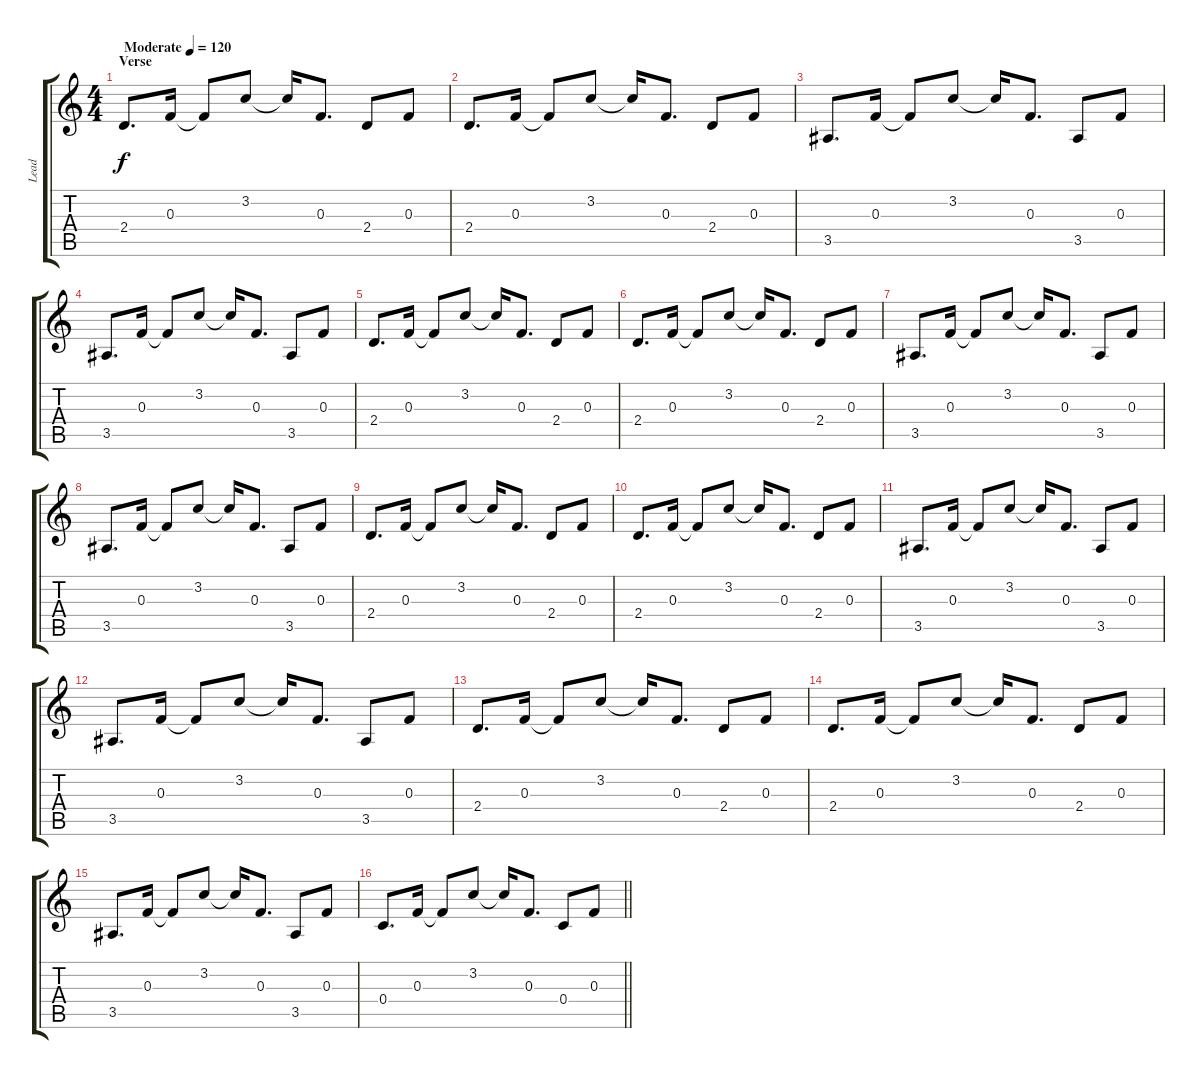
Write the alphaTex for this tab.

\track ("Lead" "Lead") {instrument acousticguitarsteel}
\staff {score tabs}
\tuning (D4 A3 F3 C3 G2 D2) {hide}
\ts (4 4)
\section ("" "Verse")
\tempo (120 "Moderate")
\clef g2
\ks c
2.4.8{d dy f instrument acousticguitarsteel} 0.3.16 0.3{t}.8 3.2.8 3.2{t}.16 0.3.8{d} 2.4.8 0.3.8 |
2.4.8{d} 0.3.16 0.3{t}.8 3.2.8 3.2{t}.16 0.3.8{d} 2.4.8 0.3.8 |
3.5.8{d} 0.3.16 0.3{t}.8 3.2.8 3.2{t}.16 0.3.8{d} 3.5.8 0.3.8 |
3.5.8{d} 0.3.16 0.3{t}.8 3.2.8 3.2{t}.16 0.3.8{d} 3.5.8 0.3.8 |
2.4.8{d} 0.3.16 0.3{t}.8 3.2.8 3.2{t}.16 0.3.8{d} 2.4.8 0.3.8 |
2.4.8{d} 0.3.16 0.3{t}.8 3.2.8 3.2{t}.16 0.3.8{d} 2.4.8 0.3.8 |
3.5.8{d} 0.3.16 0.3{t}.8 3.2.8 3.2{t}.16 0.3.8{d} 3.5.8 0.3.8 |
3.5.8{d} 0.3.16 0.3{t}.8 3.2.8 3.2{t}.16 0.3.8{d} 3.5.8 0.3.8 |
2.4.8{d} 0.3.16 0.3{t}.8 3.2.8 3.2{t}.16 0.3.8{d} 2.4.8 0.3.8 |
2.4.8{d} 0.3.16 0.3{t}.8 3.2.8 3.2{t}.16 0.3.8{d} 2.4.8 0.3.8 |
3.5.8{d} 0.3.16 0.3{t}.8 3.2.8 3.2{t}.16 0.3.8{d} 3.5.8 0.3.8 |
3.5.8{d} 0.3.16 0.3{t}.8 3.2.8 3.2{t}.16 0.3.8{d} 3.5.8 0.3.8 |
2.4.8{d} 0.3.16 0.3{t}.8 3.2.8 3.2{t}.16 0.3.8{d} 2.4.8 0.3.8 |
2.4.8{d} 0.3.16 0.3{t}.8 3.2.8 3.2{t}.16 0.3.8{d} 2.4.8 0.3.8 |
3.5.8{d} 0.3.16 0.3{t}.8 3.2.8 3.2{t}.16 0.3.8{d} 3.5.8 0.3.8 |
\barLineRight lightlight
0.4.8{d} 0.3.16 0.3{t}.8 3.2.8 3.2{t}.16 0.3.8{d} 0.4.8 0.3.8
